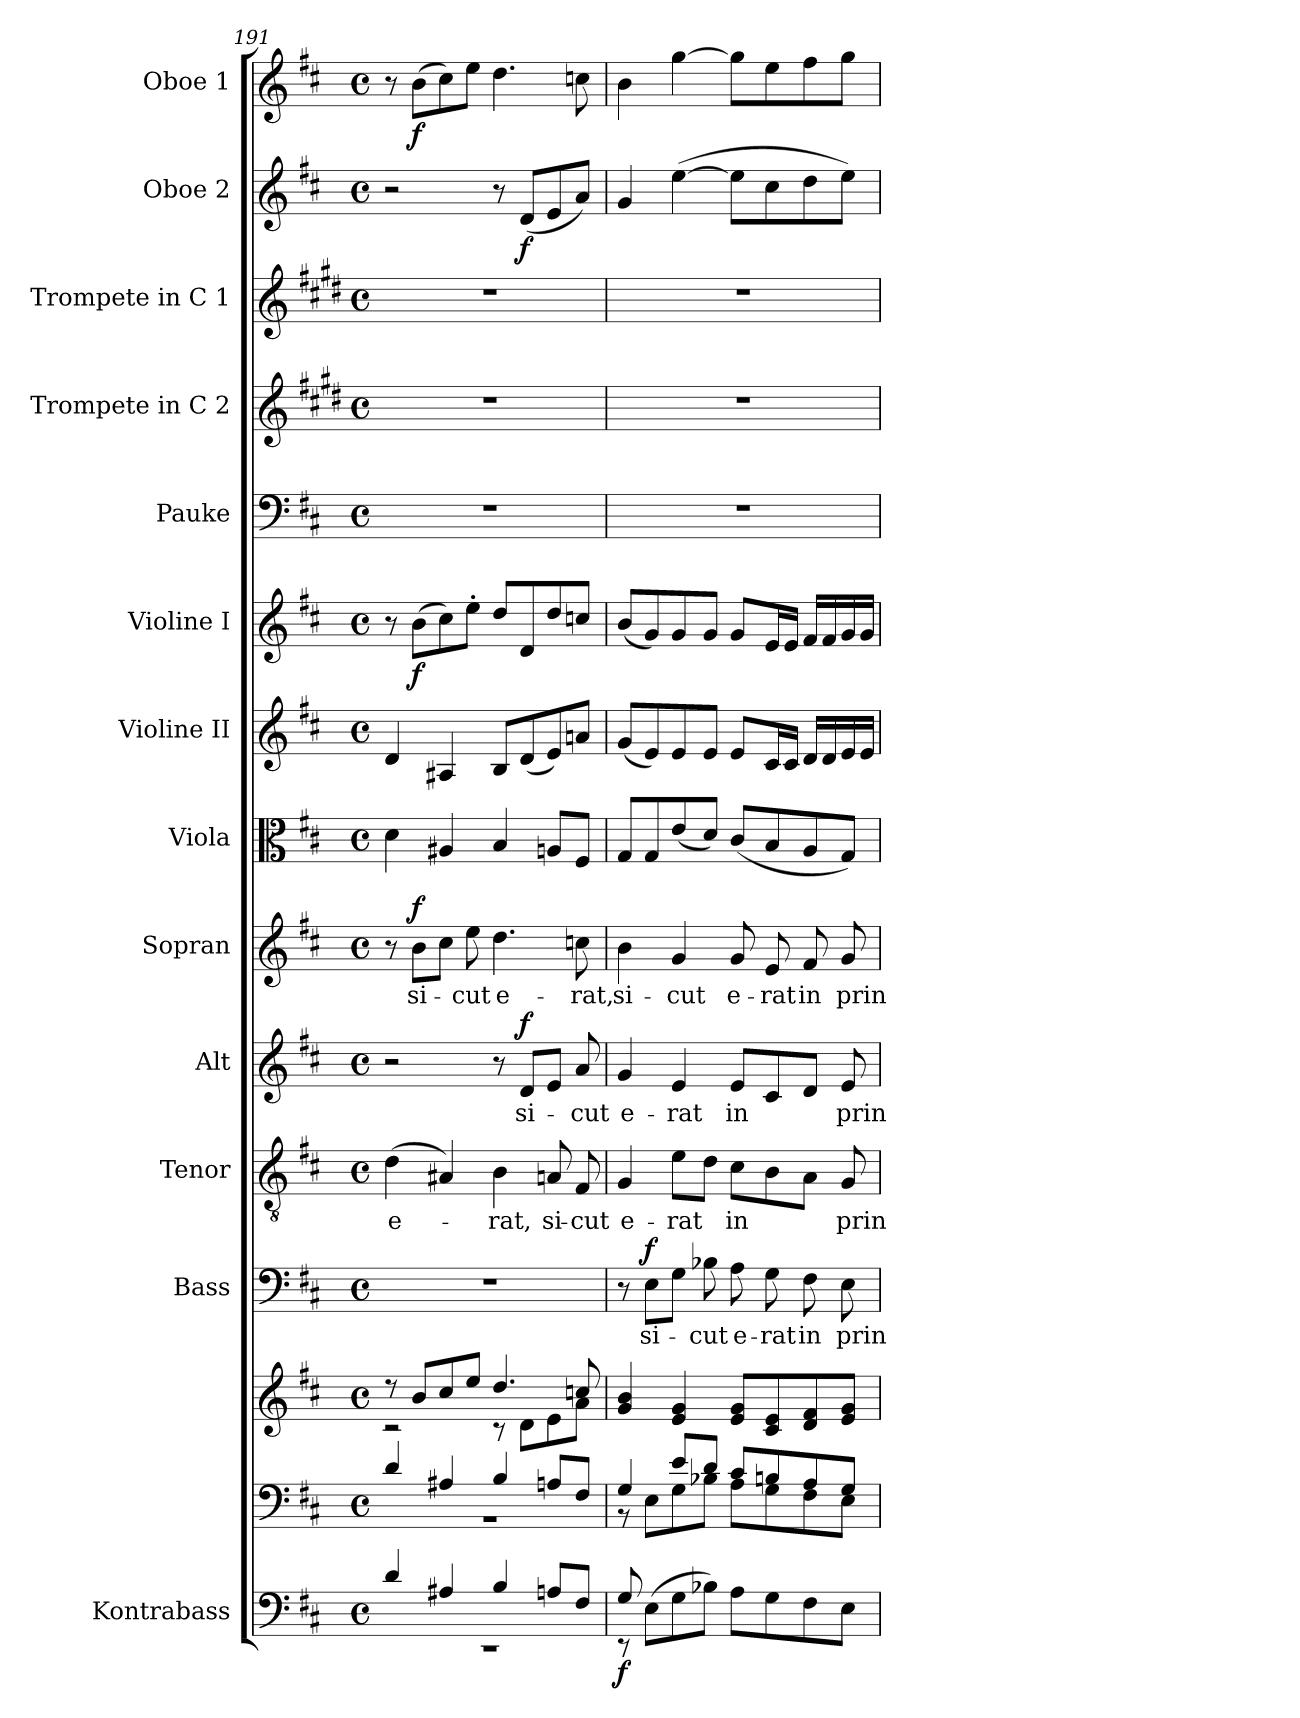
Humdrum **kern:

**kern	**dynam	**kern	**kern	**kern	**text	**dynam	**kern	**text	**kern	**text	**dynam	**kern	**text	**dynam	**kern	**kern	**kern	**dynam	**kern	**kern	**kern	**kern	**dynam	**kern	**dynam
*part14	*part14	*part13	*part13	*part12	*part12	*part12	*part11	*part11	*part10	*part10	*part10	*part9	*part9	*part9	*part8	*part7	*part6	*part6	*part5	*part4	*part3	*part2	*part2	*part1	*part1
*staff15	*staff15	*staff14	*staff13	*staff12	*staff12	*staff12	*staff11	*staff11	*staff10	*staff10	*staff10	*staff9	*staff9	*staff9	*staff8	*staff7	*staff6	*staff6	*staff5	*staff4	*staff3	*staff2	*staff2	*staff1	*staff1
*I"Kontrabass	*	*	*	*I"Bass	*	*	*I"Tenor	*	*I"Alt	*	*	*I"Sopran	*	*	*I"Viola	*I"Violine II	*I"Violine I	*	*I"Pauke	*I"Trompete in C 2	*I"Trompete in C 1	*I"Oboe 2	*	*I"Oboe 1	*
*I'Kb.	*	*	*	*I'B	*	*	*I'T	*	*I'A	*	*	*I'S	*	*	*I'Vla.	*I'Vl. II	*I'Vl. I	*	*I'Pk.	*	*	*I'Ob. 2	*	*I'Ob. 1	*
*clefF4	*	*clefF4	*clefG2	*clefF4	*	*	*clefGv2	*	*clefG2	*	*	*clefG2	*	*	*clefC3	*clefG2	*clefG2	*	*clefF4	*clefG2	*clefG2	*clefG2	*	*clefG2	*
*ITrd7c12	*	*	*	*	*	*	*	*	*	*	*	*	*	*	*	*	*	*	*	*ITrd1c2	*ITrd1c2	*	*	*	*
*k[f#c#]	*	*k[f#c#]	*k[f#c#]	*k[f#c#]	*	*	*k[f#c#]	*	*k[f#c#]	*	*	*k[f#c#]	*	*	*k[f#c#]	*k[f#c#]	*k[f#c#]	*	*k[f#c#]	*k[f#c#]	*k[f#c#]	*k[f#c#]	*	*k[f#c#]	*
*D:	*	*D:	*D:	*D:	*	*	*D:	*	*D:	*	*	*D:	*	*	*D:	*D:	*D:	*	*D:	*D:	*D:	*D:	*	*D:	*
*M4/4	*	*M4/4	*M4/4	*M4/4	*	*	*M4/4	*	*M4/4	*	*	*M4/4	*	*	*M4/4	*M4/4	*M4/4	*	*M4/4	*M4/4	*M4/4	*M4/4	*	*M4/4	*
*met(c)	*	*met(c)	*met(c)	*met(c)	*	*	*met(c)	*	*met(c)	*	*	*met(c)	*	*	*met(c)	*met(c)	*met(c)	*	*met(c)	*met(c)	*met(c)	*met(c)	*	*met(c)	*
=191	=191	=191	=191	=191	=191	=191	=191	=191	=191	=191	=191	=191	=191	=191	=191	=191	=191	=191	=191	=191	=191	=191	=191	=191	=191
*^	*	*^	*^	*	*	*	*	*	*	*	*	*	*	*	*	*	*	*	*	*	*	*	*	*	*
!	!	!	!	!	!	!	!	!	!	!	!LO:LY:b	!	!	!	!	!	!	!	!	!	!	!	!	!	!	!	!	!
4D/	1rEE	.	4d/	1rBB	8r	2rc	1r	.	.	(>4d\	e-	2r	.	.	8r	.	.	4d\	4d/	8r	.	1r	1r	1r	2r	.	8r	.
!	!	!	!	!	!	!	!	!	!	!	!	!	!	!	!	!LO:LY:b	!LO:DY:a	!	!	!	!LO:DY:b	!	!	!	!	!	!	!LO:DY:b
.	.	.	.	.	8b/L	.	.	.	.	.	.	.	.	.	8b\L	si-	f	.	.	(>8b\L	f	.	.	.	.	.	(>8b\L	f
4AA#X/	.	.	4A#X/	.	8cc#/	.	.	.	.	4A#X/)	.	.	.	.	8cc#\J	.	.	4A#X/	4A#X/	8cc#\)	.	.	.	.	.	.	8cc#\)	.
!	!	!	!	!	!	!	!	!	!	!	!	!	!	!	!	!LO:LY:b	!	!	!	!	!	!	!	!	!	!	!	!
.	.	.	.	.	8ee/J	.	.	.	.	.	.	.	.	.	8ee\	-cut	.	.	.	8ee'>\J	.	.	.	.	.	.	8ee\J	.
!	!	!	!	!	!	!	!	!	!	!	!LO:LY:b	!	!	!	!	!LO:LY:b	!	!	!	!	!	!	!	!	!	!	!	!
4BB/	.	.	4B/	.	4.dd/	8rc	.	.	.	4B\	-rat,	8r	.	.	4.dd\	e-	.	4B/	8B/L	8dd/L	.	.	.	.	8r	.	4.dd\	.
!	!	!	!	!	!	!	!	!	!	!	!	!	!LO:LY:b	!LO:DY:a	!	!	!	!	!	!	!	!	!	!	!	!LO:DY:b	!	!
.	.	.	.	.	.	8d\L	.	.	.	.	.	8d/L	si-	f	.	.	.	.	(<8d/	8d/	.	.	.	.	(<8d/L	f	.	.
!	!	!	!	!	!	!	!	!	!	!	!LO:LY:b	!	!	!	!	!	!	!	!	!	!	!	!	!	!	!	!	!
8AAn/L	.	.	8An/L	.	.	8e\	.	.	.	8An/	si-	8e/J	.	.	.	.	.	8An/L	8e/)	8dd/	.	.	.	.	8e/	.	.	.
!	!	!	!	!	!	!	!	!	!	!	!LO:LY:b	!	!LO:LY:b	!	!	!LO:LY:b	!	!	!	!	!	!	!	!	!	!	!	!
8FF#/J	.	.	8F#/J	.	8ccn/	8a\J	.	.	.	8F#/	-cut	8a/	-cut	.	8ccn\	-rat,	.	8F#/J	8an/J	8ccn/J	.	.	.	.	8a/J)	.	8ccn\	.
=192	=192	=192	=192	=192	=192	=192	=192	=192	=192	=192	=192	=192	=192	=192	=192	=192	=192	=192	=192	=192	=192	=192	=192	=192	=192	=192	=192	=192
!	!	!LO:DY:b	!	!	!	!	!	!	!	!	!LO:LY:b	!	!LO:LY:b	!	!	!LO:LY:b	!	!	!	!	!	!	!	!	!	!	!	!
*	*	*	*	*	*v	*v	*	*	*	*	*	*	*	*	*	*	*	*	*	*	*	*	*	*	*	*	*	*
8GG/	8rEE	f	4G/	8rBB	4g/ 4b/	8r	.	.	4G/	e-	4g/	e-	.	4b\	si-	.	8G/L	(<8g/L	(<8b/L	.	1r	1r	1r	4g/	.	4b\	.
!	!	!	!	!	!	!	!LO:LY:b	!LO:DY:a	!	!	!	!	!	!	!	!	!	!	!	!	!	!	!	!	!	!	!
2..ryy	(>8EE\L	.	.	8E\L	.	8E\L	si-	f	.	.	.	.	.	.	.	.	8G/	8e/)	8g/)	.	.	.	.	.	.	.	.
!	!	!	!	!	!	!	!	!	!	!LO:LY:b	!	!LO:LY:b	!	!	!LO:LY:b	!	!	!	!	!	!	!	!	!	!	!	!
.	8GG\	.	8e/L	8G\	4e/ 4g/	8G\J	.	.	8e\L	-rat	4e/	-rat	.	4g/	-cut	.	(<8e/	8e/	8g/	.	.	.	.	(>[4ee\	.	[4gg\	.
!	!	!	!	!	!	!	!LO:LY:b	!	!	!	!	!	!	!	!	!	!	!	!	!	!	!	!	!	!	!	!
.	8BB-X\J)	.	8d/J	8B-X\J	.	8B-X\	-cut	.	8d\J	.	.	.	.	.	.	.	8d/J)	8e/J	8g/J	.	.	.	.	.	.	.	.
!	!	!	!	!	!	!	!LO:LY:b	!	!	!LO:LY:b	!	!LO:LY:b	!	!	!LO:LY:b	!	!	!	!	!	!	!	!	!	!	!	!
.	8AA\L	.	8c#/L	8A\L	8e/ 8g/L	8A\	e-	.	8c#\L	in	8e/L	in	.	8g/	e-	.	(<8c#/L	8e/L	8g/L	.	.	.	.	8ee\L]	.	8gg\L]	.
!	!	!	!	!	!	!	!LO:LY:b	!	!	!	!	!	!	!	!LO:LY:b	!	!	!	!	!	!	!	!	!	!	!	!
.	8GG\	.	8Bn/	8G\	8c#/ 8e/	8G\	-rat	.	8B\	.	8c#/	.	.	8e/	-rat	.	8B/	16c#/L	16e/L	.	.	.	.	8cc#\	.	8ee\	.
.	.	.	.	.	.	.	.	.	.	.	.	.	.	.	.	.	.	16c#/JJ	16e/JJ	.	.	.	.	.	.	.	.
!	!	!	!	!	!	!	!LO:LY:b	!	!	!	!	!	!	!	!LO:LY:b	!	!	!	!	!	!	!	!	!	!	!	!
.	8FF#\	.	8A/	8F#\	8d/ 8f#/	8F#\	in	.	8A\J	.	8d/J	.	.	8f#/	in	.	8A/	16d/LL	16f#/LL	.	.	.	.	8dd\	.	8ff#\	.
.	.	.	.	.	.	.	.	.	.	.	.	.	.	.	.	.	.	16d/	16f#/	.	.	.	.	.	.	.	.
!	!	!	!	!	!	!	!LO:LY:b	!	!	!LO:LY:b	!	!LO:LY:b	!	!	!LO:LY:b	!	!	!	!	!	!	!	!	!	!	!	!
.	8EE\J	.	8G/J	8E\J	8e/ 8g/J	8E\	prin-	.	8G/	prin-	8e/	prin-	.	8g/	prin-	.	8G/J)	16e/	16g/	.	.	.	.	8ee\J)	.	8gg\J	.
.	.	.	.	.	.	.	.	.	.	.	.	.	.	.	.	.	.	16e/JJ	16g/JJ	.	.	.	.	.	.	.	.
*v	*v	*	*	*	*	*	*	*	*	*	*	*	*	*	*	*	*	*	*	*	*	*	*	*	*	*	*
*	*	*v	*v	*	*	*	*	*	*	*	*	*	*	*	*	*	*	*	*	*	*	*	*	*	*	*
=	=	=	=	=	=	=	=	=	=	=	=	=	=	=	=	=	=	=	=	=	=	=	=	=	=
*-	*-	*-	*-	*-	*-	*-	*-	*-	*-	*-	*-	*-	*-	*-	*-	*-	*-	*-	*-	*-	*-	*-	*-	*-	*-
